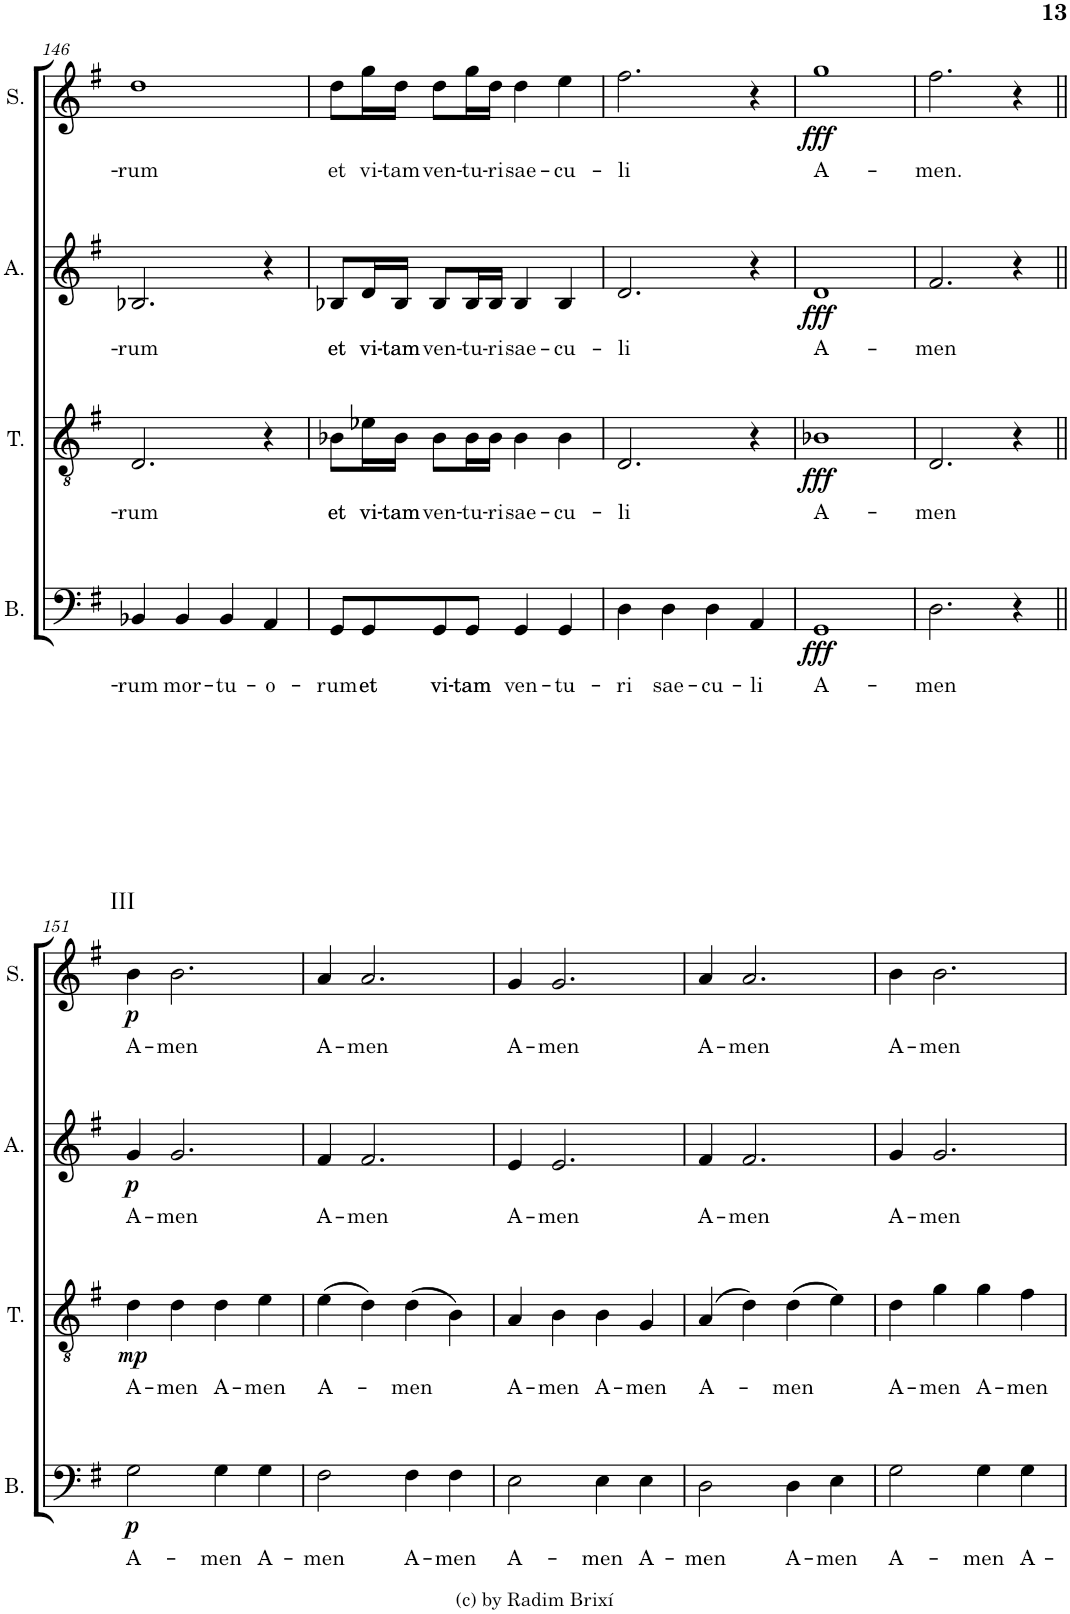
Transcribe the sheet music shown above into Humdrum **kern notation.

**kern	**text	**dynam	**kern	**text	**dynam	**kern	**text	**dynam	**kern	**text	**dynam
*part4	*part4	*part4	*part3	*part3	*part3	*part2	*part2	*part2	*part1	*part1	*part1
*staff4	*staff4	*staff4	*staff3	*staff3	*staff3	*staff2	*staff2	*staff2	*staff1	*staff1	*staff1
*I"Bass	*	*	*I"Tenor	*	*	*I"Alto	*	*	*I"Soprano	*	*
*I'B.	*	*	*I'T.	*	*	*I'A.	*	*	*I'S.	*	*
!!LO:PB:g=z
*clefF4	*	*	*clefGv2	*	*	*clefG2	*	*	*clefG2	*	*
*k[f#]	*	*	*k[f#]	*	*	*k[f#]	*	*	*k[f#]	*	*
*M4/4	*	*	*M4/4	*	*	*M4/4	*	*	*M4/4	*	*
*met(c)	*	*	*met(c)	*	*	*met(c)	*	*	*met(c)	*	*
=146	=146	=146	=146	=146	=146	=146	=146	=146	=146	=146	=146
!	!LO:LY:b	!	!	!LO:LY:b	!	!	!LO:LY:b	!	!	!LO:LY:b	!
4BB-X/	-rum	.	2.D/	-rum	.	2.B-X/	-rum	.	1dd	-rum	.
!	!LO:LY:b	!	!	!	!	!	!	!	!	!	!
4BB-/	mor-	.	.	.	.	.	.	.	.	.	.
!	!LO:LY:b	!	!	!	!	!	!	!	!	!	!
4BB-/	-tu-	.	.	.	.	.	.	.	.	.	.
!	!LO:LY:b	!	!	!	!	!	!	!	!	!	!
4AA/	-o-	.	4r	.	.	4r	.	.	.	.	.
=147	=147	=147	=147	=147	=147	=147	=147	=147	=147	=147	=147
!	!LO:LY:b	!	!	!LO:LY:b	!	!	!LO:LY:b	!	!	!LO:LY:b	!
8GG/L	-rum	.	8B-X\L	et	.	8B-X/L	et	.	8dd\L	et	.
!	!LO:LY:b	!	!	!LO:LY:b	!	!	!LO:LY:b	!	!	!LO:LY:b	!
8GG/	et	.	16e-X\L	vi-	.	16d/L	vi-	.	16gg\L	vi-	.
!	!	!	!	!LO:LY:b	!	!	!LO:LY:b	!	!	!LO:LY:b	!
.	.	.	16B-\JJ	-tam	.	16B-/JJ	-tam	.	16dd\JJ	-tam	.
!	!LO:LY:b	!	!	!LO:LY:b	!	!	!LO:LY:b	!	!	!LO:LY:b	!
8GG/	vi-	.	8B-\L	ven-	.	8B-/L	ven-	.	8dd\L	ven-	.
!	!LO:LY:b	!	!	!LO:LY:b	!	!	!LO:LY:b	!	!	!LO:LY:b	!
8GG/J	-tam	.	16B-\L	-tu-	.	16B-/L	-tu-	.	16gg\L	-tu-	.
!	!	!	!	!LO:LY:b	!	!	!LO:LY:b	!	!	!LO:LY:b	!
.	.	.	16B-\JJ	-ri	.	16B-/JJ	-ri	.	16dd\JJ	-ri	.
!	!LO:LY:b	!	!	!LO:LY:b	!	!	!LO:LY:b	!	!	!LO:LY:b	!
4GG/	ven-	.	4B-\	sae-	.	4B-/	sae-	.	4dd\	sae-	.
!	!LO:LY:b	!	!	!LO:LY:b	!	!	!LO:LY:b	!	!	!LO:LY:b	!
4GG/	-tu-	.	4B-\	-cu-	.	4B-/	-cu-	.	4ee\	-cu-	.
=148	=148	=148	=148	=148	=148	=148	=148	=148	=148	=148	=148
!	!LO:LY:b	!	!	!LO:LY:b	!	!	!LO:LY:b	!	!	!LO:LY:b	!
4D\	-ri	.	2.D/	-li	.	2.d/	-li	.	2.ff#\	-li	.
!	!LO:LY:b	!	!	!	!	!	!	!	!	!	!
4D\	sae-	.	.	.	.	.	.	.	.	.	.
!	!LO:LY:b	!	!	!	!	!	!	!	!	!	!
4D\	-cu-	.	.	.	.	.	.	.	.	.	.
!	!LO:LY:b	!	!	!	!	!	!	!	!	!	!
4AA/	-li	.	4r	.	.	4r	.	.	4r	.	.
=149	=149	=149	=149	=149	=149	=149	=149	=149	=149	=149	=149
!	!LO:LY:b	!LO:DY:b	!	!LO:LY:b	!LO:DY:b	!	!LO:LY:b	!LO:DY:b	!	!LO:LY:b	!LO:DY:b
1GG	A-	fff	1B-X	A-	fff	1d	A-	fff	1gg	A-	fff
=150	=150	=150	=150	=150	=150	=150	=150	=150	=150	=150	=150
!	!LO:LY:b	!	!	!LO:LY:b	!	!	!LO:LY:b	!	!	!LO:LY:b	!
2.D\	-men	.	2.D/	-men	.	2.f#/	-men	.	2.ff#\	-men.	.
4r	.	.	4r	.	.	4r	.	.	4r	.	.
!!LO:LB:g=z
=151||	=151||	=151||	=151||	=151||	=151||	=151||	=151||	=151||	=151||	=151||	=151||
!	!	!	!	!	!	!	!	!	!LO:TX:b:t=III	!	!
!	!LO:LY:b	!LO:DY:b	!	!LO:LY:b	!LO:DY:b	!	!LO:LY:b	!LO:DY:b	!	!LO:LY:b	!LO:DY:b
2G\	A-	p	4d\	A-	mp	4g/	A-	p	4b\	A-	p
!	!	!	!	!LO:LY:b	!	!	!LO:LY:b	!	!	!LO:LY:b	!
.	.	.	4d\	-men	.	2.g/	-men	.	2.b\	-men	.
!	!LO:LY:b	!	!	!LO:LY:b	!	!	!	!	!	!	!
4G\	-men	.	4d\	A-	.	.	.	.	.	.	.
!	!LO:LY:b	!	!	!LO:LY:b	!	!	!	!	!	!	!
4G\	A-	.	4e\	-men	.	.	.	.	.	.	.
=152	=152	=152	=152	=152	=152	=152	=152	=152	=152	=152	=152
!	!LO:LY:b	!	!	!LO:LY:b	!	!	!LO:LY:b	!	!	!LO:LY:b	!
2F#\	-men	.	(4e\	A-	.	4f#/	A-	.	4a/	A-	.
!	!	!	!	!	!	!	!LO:LY:b	!	!	!LO:LY:b	!
.	.	.	4d\)	.	.	2.f#/	-men	.	2.a/	-men	.
!	!LO:LY:b	!	!	!LO:LY:b	!	!	!	!	!	!	!
4F#\	A-	.	(4d\	-men	.	.	.	.	.	.	.
!	!LO:LY:b	!	!	!	!	!	!	!	!	!	!
4F#\	-men	.	4B\)	.	.	.	.	.	.	.	.
=153	=153	=153	=153	=153	=153	=153	=153	=153	=153	=153	=153
!	!LO:LY:b	!	!	!LO:LY:b	!	!	!LO:LY:b	!	!	!LO:LY:b	!
2E\	A-	.	4A/	A-	.	4e/	A-	.	4g/	A-	.
!	!	!	!	!LO:LY:b	!	!	!LO:LY:b	!	!	!LO:LY:b	!
.	.	.	4B\	-men	.	2.e/	-men	.	2.g/	-men	.
!	!LO:LY:b	!	!	!LO:LY:b	!	!	!	!	!	!	!
4E\	-men	.	4B\	A-	.	.	.	.	.	.	.
!	!LO:LY:b	!	!	!LO:LY:b	!	!	!	!	!	!	!
4E\	A-	.	4G/	-men	.	.	.	.	.	.	.
=154	=154	=154	=154	=154	=154	=154	=154	=154	=154	=154	=154
!	!LO:LY:b	!	!	!LO:LY:b	!	!	!LO:LY:b	!	!	!LO:LY:b	!
2D\	-men	.	(4A/	A-	.	4f#/	A-	.	4a/	A-	.
!	!	!	!	!	!	!	!LO:LY:b	!	!	!LO:LY:b	!
.	.	.	4d\)	.	.	2.f#/	-men	.	2.a/	-men	.
!	!LO:LY:b	!	!	!LO:LY:b	!	!	!	!	!	!	!
4D\	A-	.	(4d\	-men	.	.	.	.	.	.	.
!	!LO:LY:b	!	!	!	!	!	!	!	!	!	!
4E\	-men	.	4e\)	.	.	.	.	.	.	.	.
=155	=155	=155	=155	=155	=155	=155	=155	=155	=155	=155	=155
!	!LO:LY:b	!	!	!LO:LY:b	!	!	!LO:LY:b	!	!	!LO:LY:b	!
2G\	A-	.	4d\	A-	.	4g/	A-	.	4b\	A-	.
!	!	!	!	!LO:LY:b	!	!	!LO:LY:b	!	!	!LO:LY:b	!
.	.	.	4g\	-men	.	2.g/	-men	.	2.b\	-men	.
!	!LO:LY:b	!	!	!LO:LY:b	!	!	!	!	!	!	!
4G\	-men	.	4g\	A-	.	.	.	.	.	.	.
!	!LO:LY:b	!	!	!LO:LY:b	!	!	!	!	!	!	!
4G\	A-	.	4f#\	-men	.	.	.	.	.	.	.
=	=	=	=	=	=	=	=	=	=	=	=
*-	*-	*-	*-	*-	*-	*-	*-	*-	*-	*-	*-
